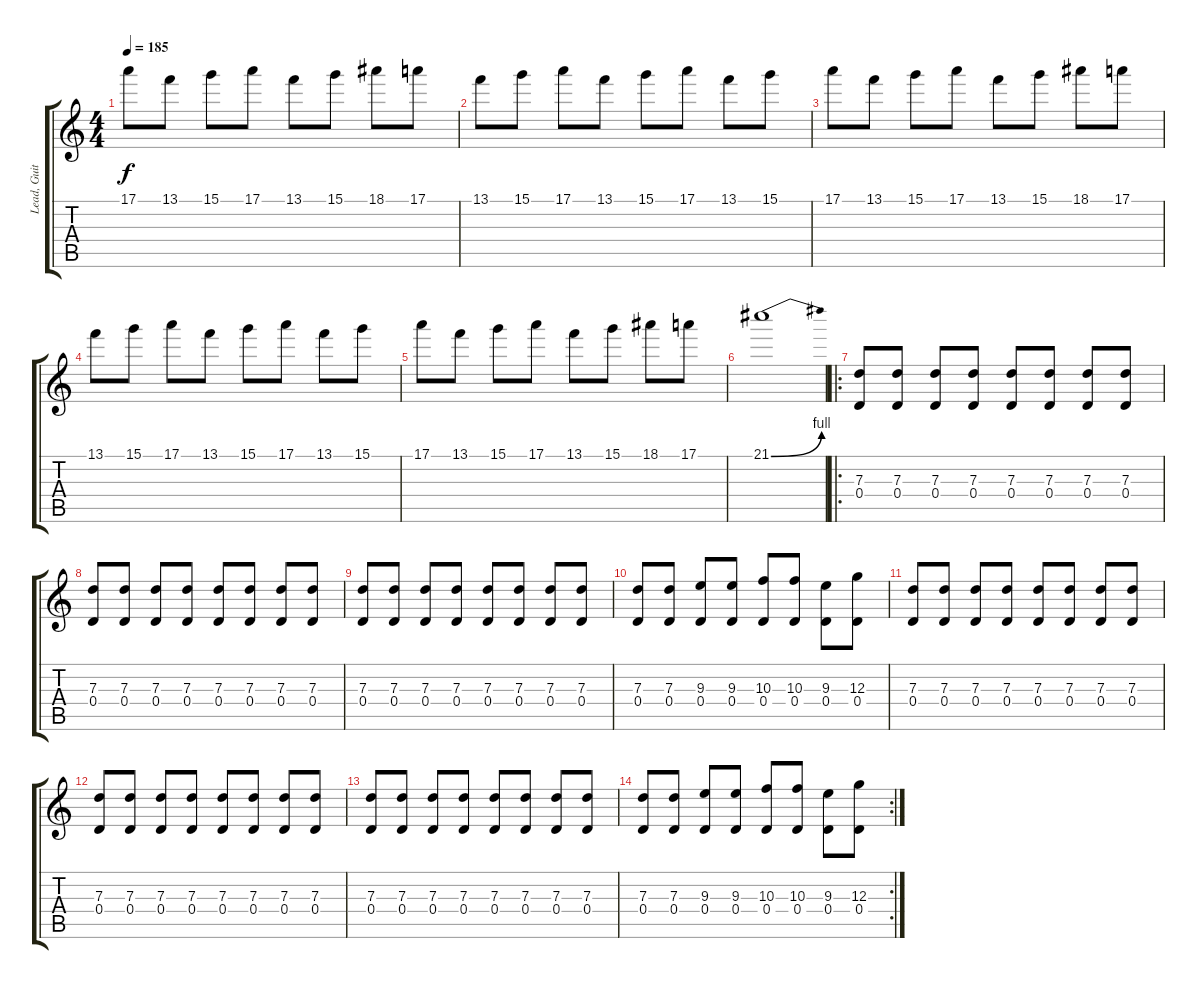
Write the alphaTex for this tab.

\track ("Lead, Guitar Solo" "Lead, Guit") {instrument distortionguitar}
\staff {score tabs}
\tuning (E4 B3 G3 D3 A2 D2) {hide}
\ts (4 4)
\tempo 185
\clef g2
\ks c
17.1.8{dy f} 13.1.8 15.1.8 17.1.8 13.1.8 15.1.8 18.1.8 17.1.8 |
13.1.8 15.1.8 17.1.8 13.1.8 15.1.8 17.1.8 13.1.8 15.1.8 |
17.1.8 13.1.8 15.1.8 17.1.8 13.1.8 15.1.8 18.1.8 17.1.8 |
13.1.8 15.1.8 17.1.8 13.1.8 15.1.8 17.1.8 13.1.8 15.1.8 |
17.1.8 13.1.8 15.1.8 17.1.8 13.1.8 15.1.8 18.1.8 17.1.8 |
21.1{be (bend 0 0 60 4)}.1 |
\ro
(7.3 0.4).8 (7.3 0.4).8 (7.3 0.4).8 (7.3 0.4).8 (7.3 0.4).8 (7.3 0.4).8 (7.3 0.4).8 (7.3 0.4).8 |
(7.3 0.4).8 (7.3 0.4).8 (7.3 0.4).8 (7.3 0.4).8 (7.3 0.4).8 (7.3 0.4).8 (7.3 0.4).8 (7.3 0.4).8 |
(7.3 0.4).8 (7.3 0.4).8 (7.3 0.4).8 (7.3 0.4).8 (7.3 0.4).8 (7.3 0.4).8 (7.3 0.4).8 (7.3 0.4).8 |
(7.3 0.4).8 (7.3 0.4).8 (9.3 0.4).8 (9.3 0.4).8 (10.3 0.4).8 (10.3 0.4).8 (9.3 0.4).8 (12.3 0.4).8 |
(7.3 0.4).8 (7.3 0.4).8 (7.3 0.4).8 (7.3 0.4).8 (7.3 0.4).8 (7.3 0.4).8 (7.3 0.4).8 (7.3 0.4).8 |
(7.3 0.4).8 (7.3 0.4).8 (7.3 0.4).8 (7.3 0.4).8 (7.3 0.4).8 (7.3 0.4).8 (7.3 0.4).8 (7.3 0.4).8 |
(7.3 0.4).8 (7.3 0.4).8 (7.3 0.4).8 (7.3 0.4).8 (7.3 0.4).8 (7.3 0.4).8 (7.3 0.4).8 (7.3 0.4).8 |
\rc 2
(7.3 0.4).8 (7.3 0.4).8 (9.3 0.4).8 (9.3 0.4).8 (10.3 0.4).8 (10.3 0.4).8 (9.3 0.4).8 (12.3 0.4).8
